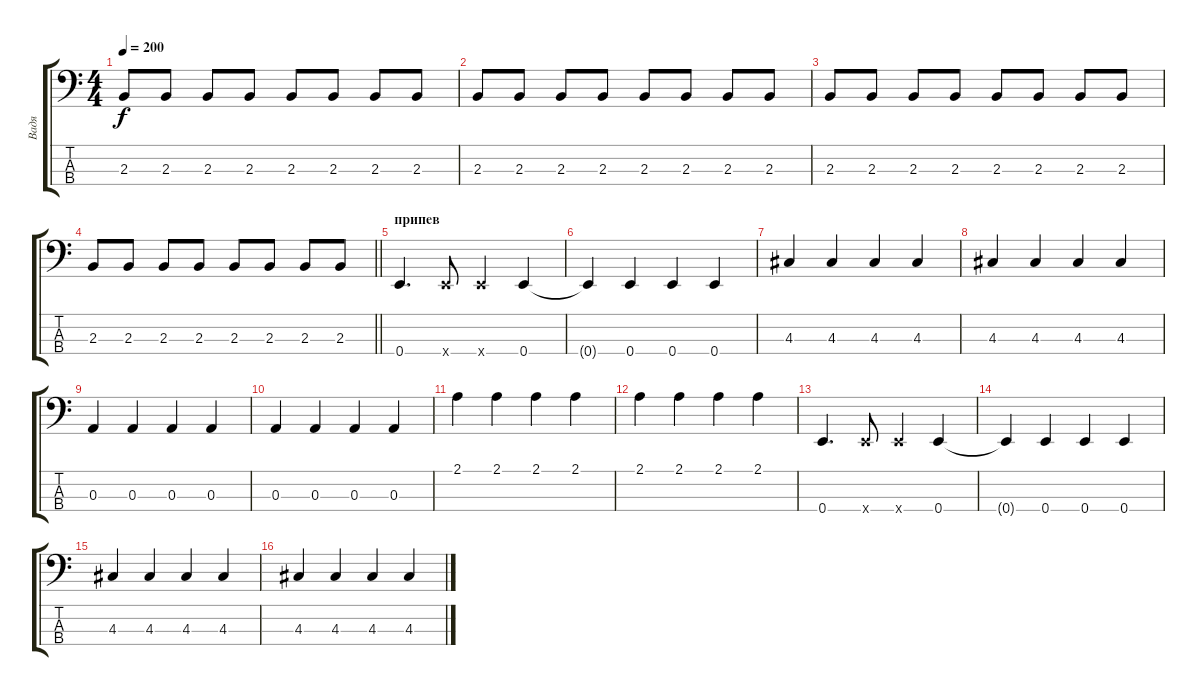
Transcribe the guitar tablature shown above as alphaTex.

\track ("Вадя" "Вадя") {instrument electricbassfinger}
\staff {score tabs}
\tuning (G2 D2 A1 E1) {hide}
\ts (4 4)
\tempo 200
\clef f4
\ks c
2.3.8{dy f} 2.3.8 2.3.8 2.3.8 2.3.8 2.3.8 2.3.8 2.3.8 |
2.3.8 2.3.8 2.3.8 2.3.8 2.3.8 2.3.8 2.3.8 2.3.8 |
2.3.8 2.3.8 2.3.8 2.3.8 2.3.8 2.3.8 2.3.8 2.3.8 |
\barLineRight lightlight
2.3.8 2.3.8 2.3.8 2.3.8 2.3.8 2.3.8 2.3.8 2.3.8 |
\section ("" "припев")
0.4.4{d} 0.4{x}.8 0.4{x}.4 0.4.4 |
0.4{t}.4 0.4.4 0.4.4 0.4.4 |
4.3.4 4.3.4 4.3.4 4.3.4 |
4.3.4 4.3.4 4.3.4 4.3.4 |
0.3.4 0.3.4 0.3.4 0.3.4 |
0.3.4 0.3.4 0.3.4 0.3.4 |
2.1.4 2.1.4 2.1.4 2.1.4 |
2.1.4 2.1.4 2.1.4 2.1.4 |
0.4.4{d} 0.4{x}.8 0.4{x}.4 0.4.4 |
0.4{t}.4 0.4.4 0.4.4 0.4.4 |
4.3.4 4.3.4 4.3.4 4.3.4 |
4.3.4 4.3.4 4.3.4 4.3.4
